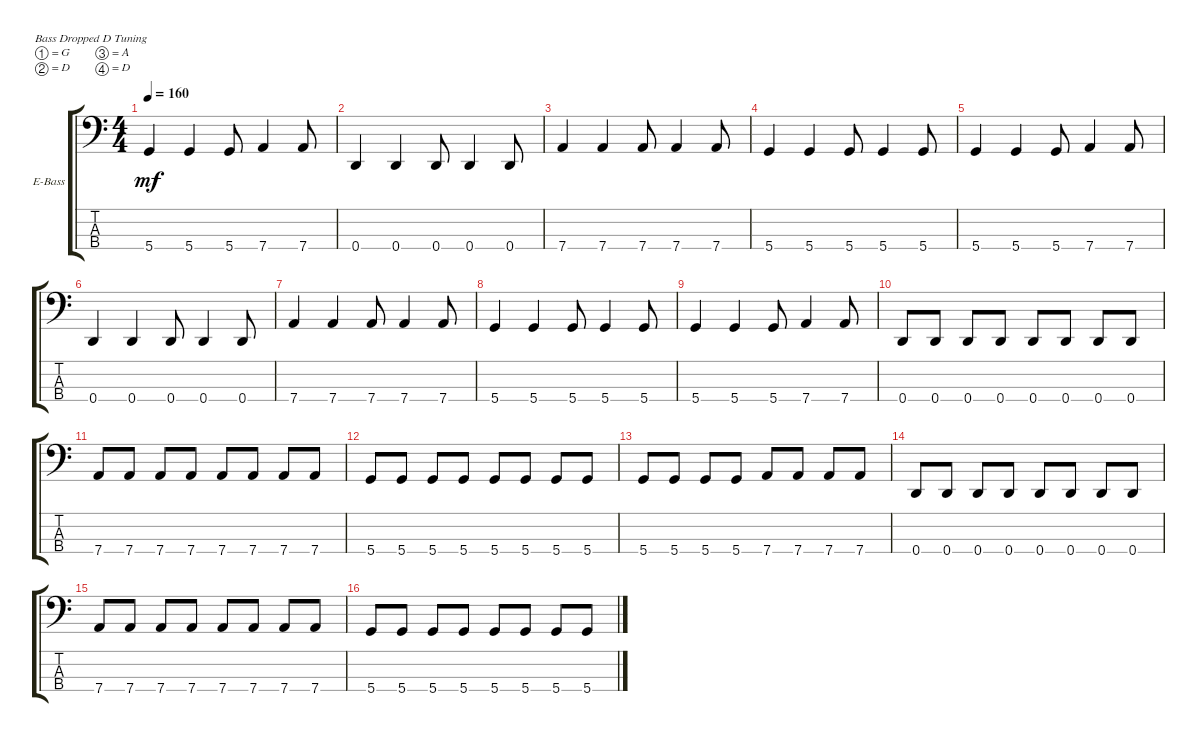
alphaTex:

\bracketExtendMode groupsimilarinstruments
\firstSystemTrackNameOrientation horizontal
\otherSystemsTrackNameOrientation horizontal
\track ("Electric Bass" "E-Bass") {instrument electricbassfinger}
\staff {score tabs}
\tuning (G2 D2 A1 D1)
\ts (4 4)
\tempo 160
\clef f4
\ks c
5.4.4{dy mf} 5.4.4 5.4.8 7.4.4 7.4.8 |
0.4.4 0.4.4 0.4.8 0.4.4 0.4.8 |
7.4.4 7.4.4 7.4.8 7.4.4 7.4.8 |
5.4.4 5.4.4 5.4.8 5.4.4 5.4.8 |
5.4.4 5.4.4 5.4.8 7.4.4 7.4.8 |
0.4.4 0.4.4 0.4.8 0.4.4 0.4.8 |
7.4.4 7.4.4 7.4.8 7.4.4 7.4.8 |
5.4.4 5.4.4 5.4.8 5.4.4 5.4.8 |
5.4.4 5.4.4 5.4.8 7.4.4 7.4.8 |
0.4.8 0.4.8 0.4.8 0.4.8 0.4.8 0.4.8 0.4.8 0.4.8 |
7.4.8 7.4.8 7.4.8 7.4.8 7.4.8 7.4.8 7.4.8 7.4.8 |
5.4.8 5.4.8 5.4.8 5.4.8 5.4.8 5.4.8 5.4.8 5.4.8 |
5.4.8 5.4.8 5.4.8 5.4.8 7.4.8 7.4.8 7.4.8 7.4.8 |
0.4.8 0.4.8 0.4.8 0.4.8 0.4.8 0.4.8 0.4.8 0.4.8 |
7.4.8 7.4.8 7.4.8 7.4.8 7.4.8 7.4.8 7.4.8 7.4.8 |
5.4.8 5.4.8 5.4.8 5.4.8 5.4.8 5.4.8 5.4.8 5.4.8
